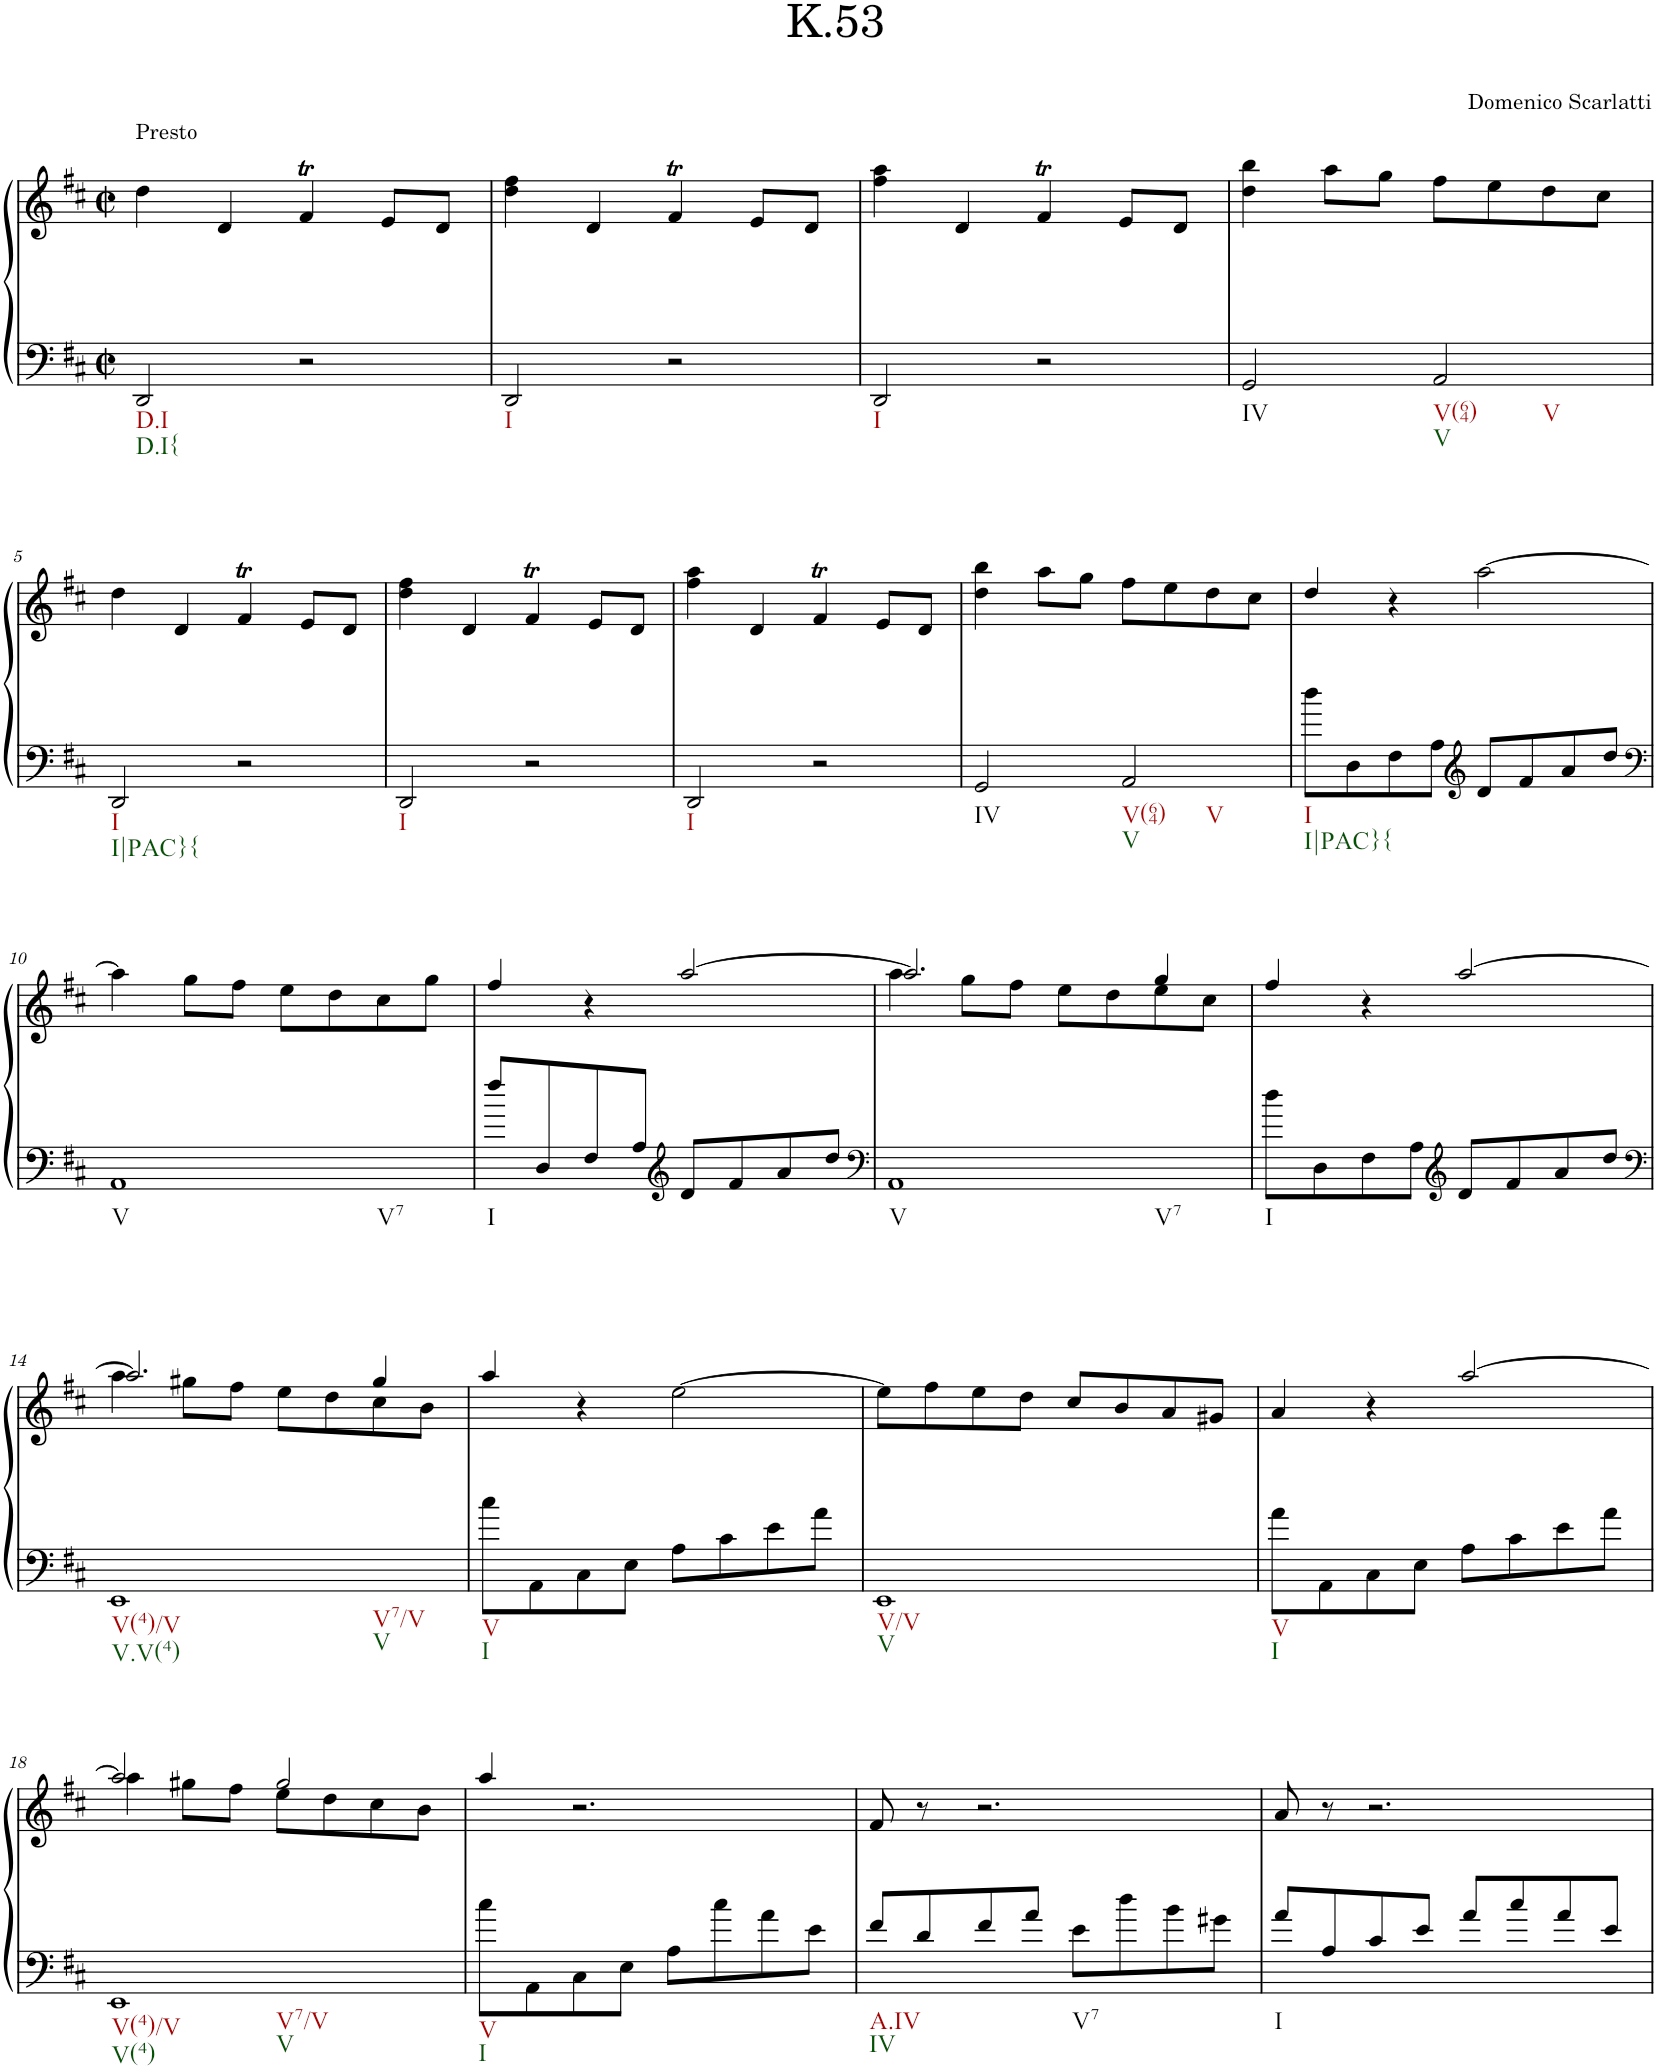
**kern	**kern
*part1	*part1
*staff2	*staff1
*I"Piano	*
*I'Pno.	*
*clefF4	*clefG2
*k[f#c#]	*k[f#c#]
*M2/2	*M2/2
*met(c|)	*met(c|)
=1	=1
!	!LO:TX:a:t=Presto
!LO:TX:b:t=D.I	!
!LO:TX:b:t=D.I{	!
2DD/	4dd\
.	4d/
2r	4f#t/
.	8e/L
.	8d/J
=2	=2
!LO:TX:b:t=I	!
2DD/	4dd\ 4ff#\
.	4d/
2r	4f#t/
.	8e/L
.	8d/J
=3	=3
!LO:TX:b:t=I	!
2DD/	4ff#\ 4aa\
.	4d/
2r	4f#t/
.	8e/L
.	8d/J
=4	=4
!LO:TX:b:t=IV	!
2GG/	4dd\ 4bb\
.	8aa\L
.	8gg\J
!LO:TX:b:t=V(64)	!
!LO:TX:b:t=V	!
!LO:TX:b:t=V	!
2AA/	8ff#\L
.	8ee\
.	8dd\
.	8cc#\J
!!LO:LB:g=z
=5	=5
!LO:TX:b:t=I	!
!LO:TX:b:t=I|PAC}{	!
2DD/	4dd\
.	4d/
2r	4f#t/
.	8e/L
.	8d/J
=6	=6
!LO:TX:b:t=I	!
2DD/	4dd\ 4ff#\
.	4d/
2r	4f#t/
.	8e/L
.	8d/J
=7	=7
!LO:TX:b:t=I	!
2DD/	4ff#\ 4aa\
.	4d/
2r	4f#t/
.	8e/L
.	8d/J
=8	=8
!LO:TX:b:t=IV	!
2GG/	4dd\ 4bb\
.	8aa\L
.	8gg\J
!LO:TX:b:t=V(64)	!
!LO:TX:b:t=V	!
!LO:TX:b:t=V	!
2AA/	8ff#\L
.	8ee\
.	8dd\
.	8cc#\J
=9	=9
!LO:TX:b:t=I	!
!LO:TX:b:t=I|PAC}{	!
8dd\L	4dd/
8D\	.
8F#\	4r
8A\J	.
*clefG2	*
8d/L	[2aa\
8f#/	.
8a/	.
8dd/J	.
!!LO:LB:g=z
=10	=10
*clefF4	*
!LO:TX:b:t=V	!
!LO:TX:b:t=V7	!
1AA	4aa\]
.	8gg\L
.	8ff#\J
.	8ee\L
.	8dd\
.	8cc#\
.	8gg\J
=11	=11
!LO:TX:b:t=I	!
8ff#/L	4ff#/
8D/	.
8F#/	4r
8A/J	.
*clefG2	*
8d/L	[2aa/
8f#/	.
8a/	.
8dd/J	.
=12	=12
*clefF4	*
*	*^
!LO:TX:b:t=V	!	!
!LO:TX:b:t=V7	!	!
1AA	2.aa/]	4aa\
.	.	8gg\L
.	.	8ff#\J
.	.	8ee\L
.	.	8dd\
.	4gg/	8ee\
.	.	8cc#\J
=13	=13	=13
!LO:TX:b:t=I	!	!
*	*v	*v
8dd\L	4ff#/
8D\	.
8F#\	4r
8A\J	.
*clefG2	*
8d/L	[2aa/
8f#/	.
8a/	.
8dd/J	.
!!LO:LB:g=z
=14	=14
*clefF4	*
*	*^
!LO:TX:b:t=V(4)/V	!	!
!LO:TX:b:t=V.V(4)	!	!
!LO:TX:b:t=V7/V	!	!
!LO:TX:b:t=V	!	!
1EE	2.aa/]	4aa\
.	.	8gg#X\L
.	.	8ff#\J
.	.	8ee\L
.	.	8dd\
.	4gg#/	8cc#\
.	.	8b\J
=15	=15	=15
!LO:TX:b:t=V	!	!
!LO:TX:b:t=I	!	!
*	*v	*v
8cc#\L	4aa/
8AA\	.
8C#\	4r
8E\J	.
8A\L	[2ee\
8c#\	.
8e\	.
8a\J	.
=16	=16
!LO:TX:b:t=V/V	!
!LO:TX:b:t=V	!
1EE	8ee\L]
.	8ff#\
.	8ee\
.	8dd\J
.	8cc#/L
.	8b/
.	8a/
.	8g#X/J
=17	=17
!LO:TX:b:t=V	!
!LO:TX:b:t=I	!
8a\L	4a/
8AA\	.
8C#\	4r
8E\J	.
8A\L	[2aa/
8c#\	.
8e\	.
8a\J	.
!!LO:LB:g=z
=18	=18
*	*^
!LO:TX:b:t=V(4)/V	!	!
!LO:TX:b:t=V(4)	!	!
!LO:TX:b:t=V7/V	!	!
!LO:TX:b:t=V	!	!
1EE	2aa/]	4aa\
.	.	8gg#X\L
.	.	8ff#\J
.	2gg#/	8ee\L
.	.	8dd\
.	.	8cc#\
.	.	8b\J
=19	=19	=19
!LO:TX:b:t=V	!	!
!LO:TX:b:t=I	!	!
*	*v	*v
8cc#\L	4aa/
8AA\	.
8C#\	2.r
8E\J	.
8A\L	.
8cc#\	.
8a\	.
8e\J	.
=20	=20
!LO:TX:b:t=A.IV	!
!LO:TX:b:t=IV	!
8f#/L	8f#/
8d/	8r
8f#/	2.r
8a/J	.
!LO:TX:b:t=V7	!
8e\L	.
8dd\	.
8b\	.
8g#X\J	.
=21	=21
!LO:TX:b:t=I	!
8a/L	8a/
8A/	8r
8c#/	2.r
8e/J	.
8a/L	.
8cc#/	.
8a/	.
8e/J	.
=	=
*-	*-
